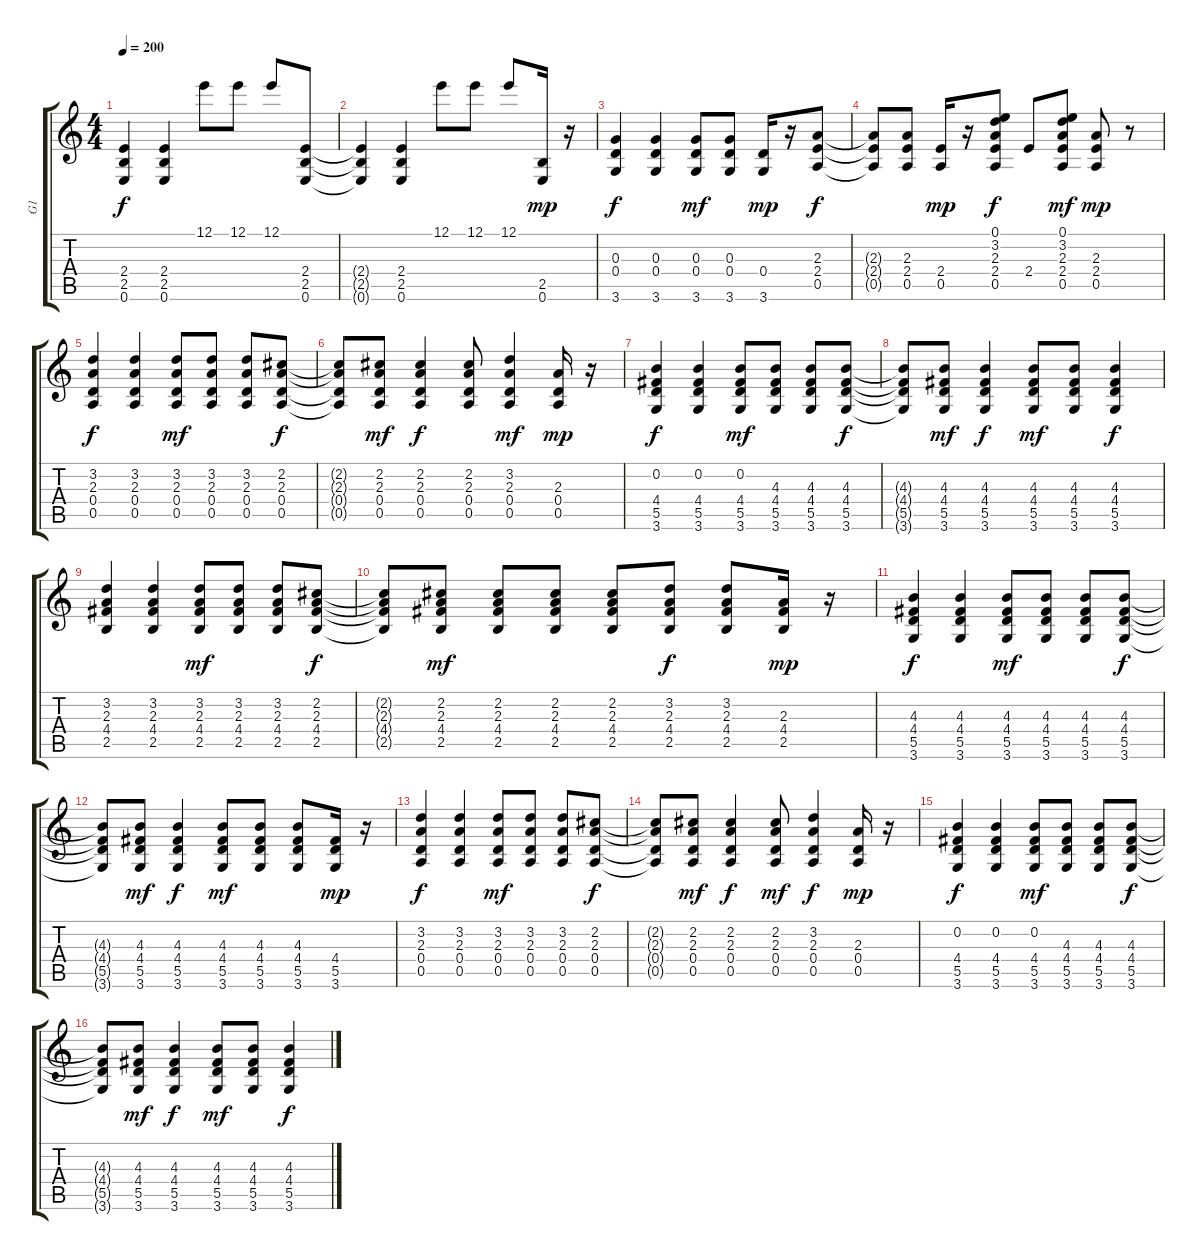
\track ("G1" "G1") {instrument distortionguitar}
\staff {score tabs}
\tuning (E4 B3 G3 D3 A2 E2) {hide}
\ts (4 4)
\tempo 200
\clef g2
\ks c
(2.4 2.5 0.6).4{dy f} (2.4 2.5 0.6).4 12.1.8 12.1.8 12.1.8 (2.4 2.5 0.6).8 |
(2.4{t} 2.5{t} 0.6{t}).4 (2.4 2.5 0.6).4 12.1.8 12.1.8 12.1.8 (2.5 0.6).16{dy mp} r.16 |
(0.3 0.4 3.6).4{dy f} (0.3 0.4 3.6).4 (0.3 0.4 3.6).8{dy mf} (0.3 0.4 3.6).8 (0.4 3.6).16{dy mp} r.16 (2.3 2.4 0.5).8{dy f} |
(2.3{t} 2.4{t} 0.5{t}).8 (2.3 2.4 0.5).8 (2.4 0.5).16{dy mp} r.16 (0.1 3.2 2.3 2.4 0.5).8{dy f} 2.4.8 (0.1 3.2 2.3 2.4 0.5).8{dy mf} (2.3 2.4 0.5).8{dy mp} r.8 |
(3.2 2.3 0.4 0.5).4{dy f} (3.2 2.3 0.4 0.5).4 (3.2 2.3 0.4 0.5).8{dy mf} (3.2 2.3 0.4 0.5).8 (3.2 2.3 0.4 0.5).8 (2.2 2.3 0.4 0.5).8{dy f} |
(2.2{t} 2.3{t} 0.4{t} 0.5{t}).8 (2.2 2.3 0.4 0.5).8{dy mf} (2.2 2.3 0.4 0.5).4{dy f} (2.2 2.3 0.4 0.5).8 (3.2 2.3 0.4 0.5).4{dy mf} (2.3 0.4 0.5).16{dy mp} r.16 |
(0.2 4.4 5.5 3.6).4{dy f} (0.2 4.4 5.5 3.6).4 (0.2 4.4 5.5 3.6).8{dy mf} (4.3 4.4 5.5 3.6).8 (4.3 4.4 5.5 3.6).8 (4.3 4.4 5.5 3.6).8{dy f} |
(4.3{t} 4.4{t} 5.5{t} 3.6{t}).8 (4.3 4.4 5.5 3.6).8{dy mf} (4.3 4.4 5.5 3.6).4{dy f} (4.3 4.4 5.5 3.6).8{dy mf} (4.3 4.4 5.5 3.6).8 (4.3 4.4 5.5 3.6).4{dy f} |
(3.2 2.3 4.4 2.5).4 (3.2 2.3 4.4 2.5).4 (3.2 2.3 4.4 2.5).8{dy mf} (3.2 2.3 4.4 2.5).8 (3.2 2.3 4.4 2.5).8 (2.2 2.3 4.4 2.5).8{dy f} |
(2.2{t} 2.3{t} 4.4{t} 2.5{t}).8 (2.2 2.3 4.4 2.5).8{dy mf} (2.2 2.3 4.4 2.5).8 (2.2 2.3 4.4 2.5).8 (2.2 2.3 4.4 2.5).8 (3.2 2.3 4.4 2.5).8{dy f} (3.2 2.3 4.4 2.5).8 (2.3 4.4 2.5).16{dy mp} r.16 |
(4.3 4.4 5.5 3.6).4{dy f} (4.3 4.4 5.5 3.6).4 (4.3 4.4 5.5 3.6).8{dy mf} (4.3 4.4 5.5 3.6).8 (4.3 4.4 5.5 3.6).8 (4.3 4.4 5.5 3.6).8{dy f} |
(4.3{t} 4.4{t} 5.5{t} 3.6{t}).8 (4.3 4.4 5.5 3.6).8{dy mf} (4.3 4.4 5.5 3.6).4{dy f} (4.3 4.4 5.5 3.6).8{dy mf} (4.3 4.4 5.5 3.6).8 (4.3 4.4 5.5 3.6).8 (4.4 5.5 3.6).16{dy mp} r.16 |
(3.2 2.3 0.4 0.5).4{dy f} (3.2 2.3 0.4 0.5).4 (3.2 2.3 0.4 0.5).8{dy mf} (3.2 2.3 0.4 0.5).8 (3.2 2.3 0.4 0.5).8 (2.2 2.3 0.4 0.5).8{dy f} |
(2.2{t} 2.3{t} 0.4{t} 0.5{t}).8 (2.2 2.3 0.4 0.5).8{dy mf} (2.2 2.3 0.4 0.5).4{dy f} (2.2 2.3 0.4 0.5).8{dy mf} (3.2 2.3 0.4 0.5).4{dy f} (2.3 0.4 0.5).16{dy mp} r.16 |
(0.2 4.4 5.5 3.6).4{dy f} (0.2 4.4 5.5 3.6).4 (0.2 4.4 5.5 3.6).8{dy mf} (4.3 4.4 5.5 3.6).8 (4.3 4.4 5.5 3.6).8 (4.3 4.4 5.5 3.6).8{dy f} |
(4.3{t} 4.4{t} 5.5{t} 3.6{t}).8 (4.3 4.4 5.5 3.6).8{dy mf} (4.3 4.4 5.5 3.6).4{dy f} (4.3 4.4 5.5 3.6).8{dy mf} (4.3 4.4 5.5 3.6).8 (4.3 4.4 5.5 3.6).4{dy f}
